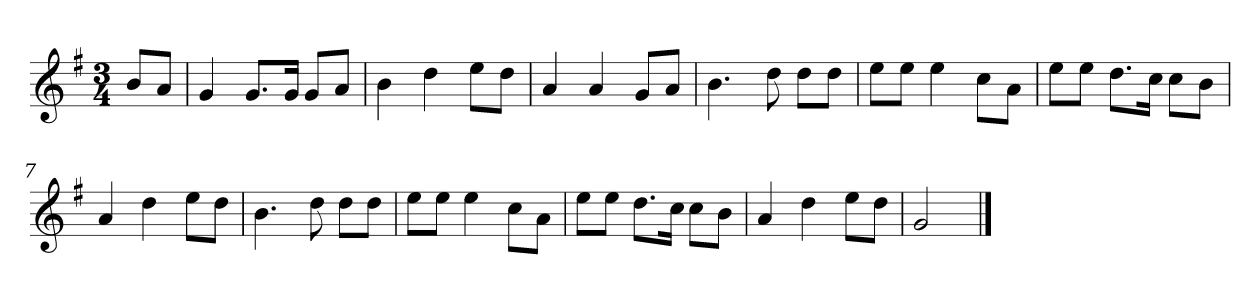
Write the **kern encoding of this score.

**kern
*part1
*staff1
*k[f#]
*M3/4
*MM120
=
8bL
8aJ
=1
4g
8.gL
16gJk
8gL
8aJ
=2
4b
4dd
8eeL
8ddJ
=3
4a
4a
8gL
8aJ
=4
4.b
8dd
8ddL
8ddJ
=5
8eeL
8eeJ
4ee
8ccL
8aJ
=6
8eeL
8eeJ
8.ddL
16ccJk
8ccL
8bJ
=7
4a
4dd
8eeL
8ddJ
=8
4.b
8dd
8ddL
8ddJ
=9
8eeL
8eeJ
4ee
8ccL
8aJ
=10
8eeL
8eeJ
8.ddL
16ccJk
8ccL
8bJ
=11
4a
4dd
8eeL
8ddJ
=12
2g
==
*-
